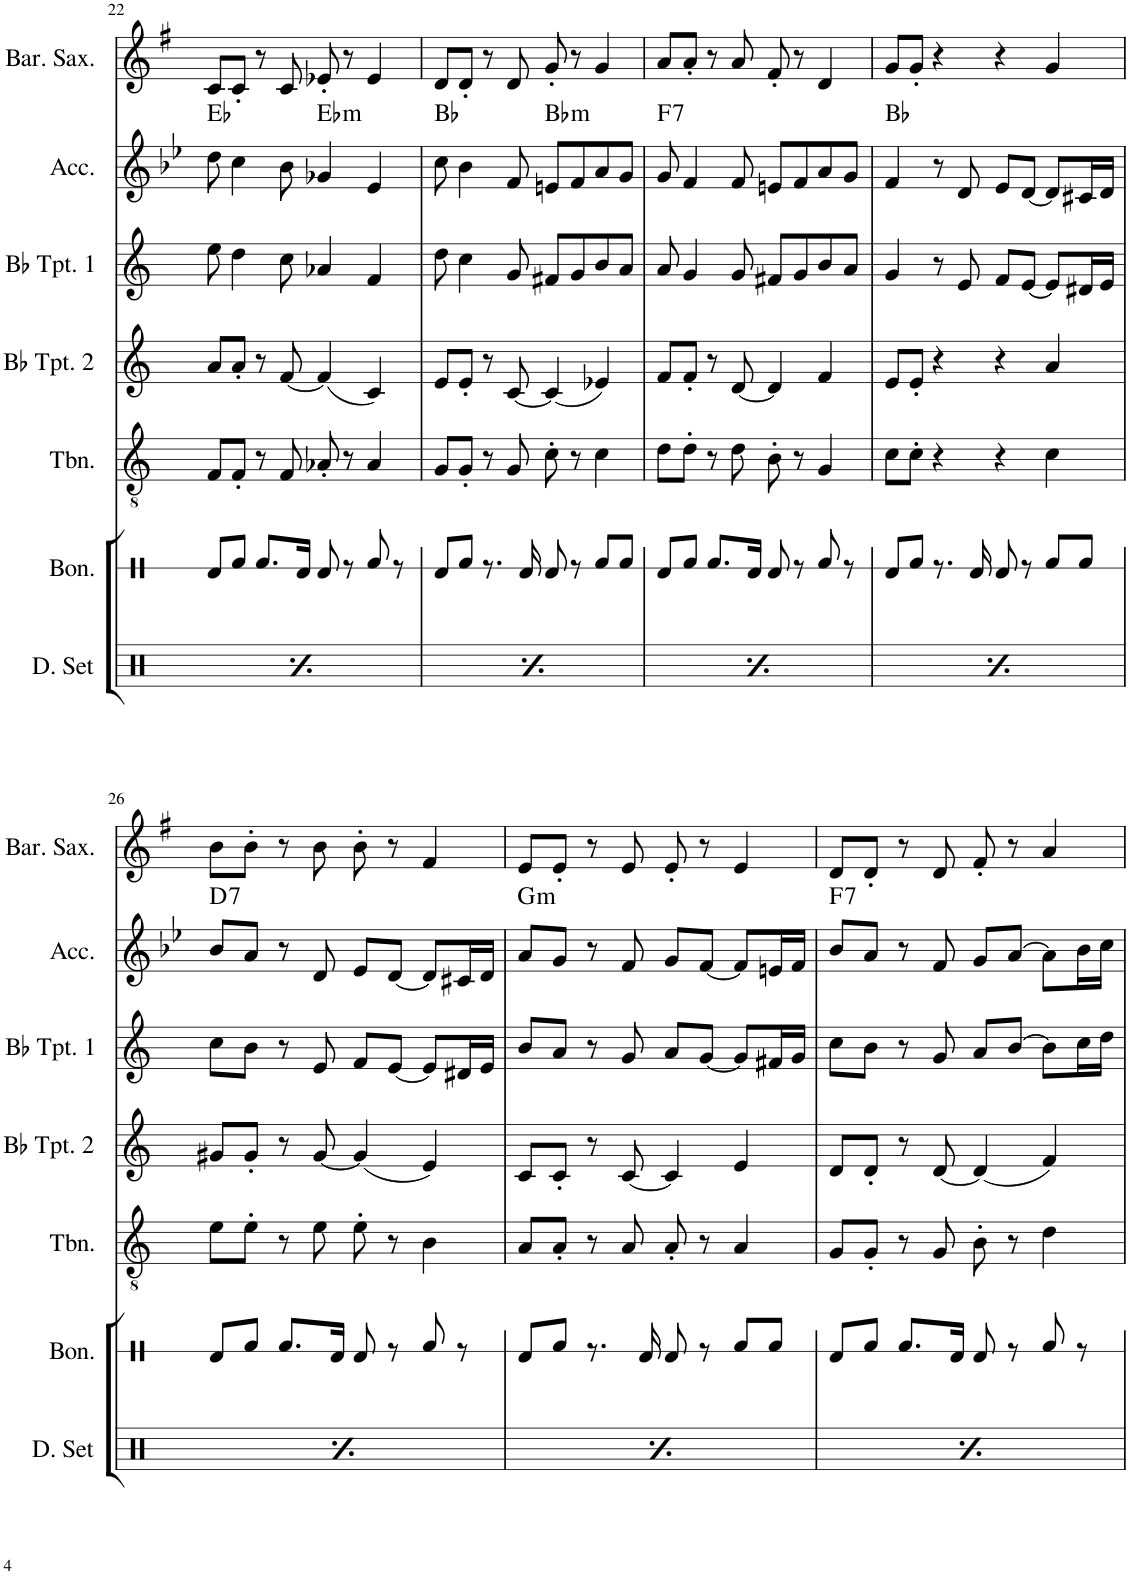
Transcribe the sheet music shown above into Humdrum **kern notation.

**kern	**dynam	**kern	**kern	**kern	**kern	**kern	**harte	**kern
*part7	*part7	*part6	*part5	*part4	*part3	*part2	*part2	*part1
*staff7	*staff7	*staff6	*staff5	*staff4	*staff3	*staff2	*	*staff1
*I"Drumset	*	*I"Bongos	*I"Trombone	*I"Bb Trumpet 2	*I"Bb Trumpet 1	*I"Accordion	*	*I"Baritone Saxophone
*I'D. Set	*	*I'Bon.	*I'Tbn.	*I'Bb Tpt. 2	*I'Bb Tpt. 1	*I'Acc.	*	*I'Bar. Sax.
!!LO:PB:g=z
*clefX	*	*clefX	*clefGv2	*clefG2	*clefG2	*clefG2	*	*clefG2
*	*	*	*Trd1c2	*Trd1c2	*Trd1c2	*	*	*Trd12c21
*k[]	*	*k[]	*k[]	*k[]	*k[]	*k[b-e-]	*	*k[f#]
*M4/4	*	*M4/4	*M4/4	*M4/4	*M4/4	*M4/4	*	*M4/4
=22	=22	=22	=22	=22	=22	=22	=22	=22
*^	*	*	*	*	*	*	*	*
!	!	!LO:DY:b	!	!	!	!	!	!	!
8Rcc/	8Rf\	mf	8Rd/L	8F/L	8a/L	8ee\	8dd\	Eb:maj	8c/L
8r	8r	.	8Rf/J	8F'/J	8a'/J	4dd\	4cc\	.	8c'/J
8Rcc/	8r	.	8.Rf/L	8r	8r	.	.	.	8r
8r	8Rf\	.	.	8F/	[8f/	8cc\	8b-\	.	8c/
.	.	.	16Rd/Jk	.	.	.	.	.	.
!	!	!	!	!	!	!	!	!LO:H:kt=m	!
8Rcc/	8Rf\	.	8Rd/	8A-X'/	(4f/]	4a-X/	4g-X/	Eb:min	8e-X'/
8r	8r	.	8r	8r	.	.	.	.	8r
8Rcc/L	8Rf\	.	8Rf/	4A-/	4c/)	4f/	4e-/	.	4e-/
*tremolo	*	*	*	*	*	*	*	*	*
32Rcc/	8r	.	8r	.	.	.	.	.	.
32Rcc/	.	.	.	.	.	.	.	.	.
32Rcc/	.	.	.	.	.	.	.	.	.
32Rcc/JJJ	.	.	.	.	.	.	.	.	.
*Xtremolo	*	*	*	*	*	*	*	*	*
=23	=23	=23	=23	=23	=23	=23	=23	=23	=23
!	!	!LO:DY:b	!	!	!	!	!	!	!
8Rcc/	8Rf\	mf	8Rd/L	8G/L	8e/L	8dd\	8cc\	Bb:maj	8d/L
8r	8r	.	8Rf/J	8G'/J	8e'/J	4cc\	4b-\	.	8d'/J
8Rcc/	8r	.	8.r	8r	8r	.	.	.	8r
8r	8Rf\	.	.	8G/	[8c/	8g/	8f/	.	8d/
.	.	.	16Rd/	.	.	.	.	.	.
!	!	!	!	!	!	!	!	!LO:H:kt=m	!
8Rcc/	8Rf\	.	8Rd/	8c'\	(4c/]	8f#X/L	8en/L	Bb:min	8g'/
8r	8r	.	8r	8r	.	8g/	8f/	.	8r
8Rcc/L	8Rf\	.	8Rf/L	4c\	4e-X/)	8b/	8a/	.	4g/
*tremolo	*	*	*	*	*	*	*	*	*
32Rcc/	8r	.	8Rf/J	.	.	8a/J	8g/J	.	.
32Rcc/	.	.	.	.	.	.	.	.	.
32Rcc/	.	.	.	.	.	.	.	.	.
32Rcc/JJJ	.	.	.	.	.	.	.	.	.
*Xtremolo	*	*	*	*	*	*	*	*	*
=24	=24	=24	=24	=24	=24	=24	=24	=24	=24
!	!	!LO:DY:b	!	!	!	!	!	!LO:H:kt=7	!
8Rcc/	8Rf\	mf	8Rd/L	8d\L	8f/L	8a/	8g/	F:7	8a/L
8r	8r	.	8Rf/J	8d'\J	8f'/J	4g/	4f/	.	8a'/J
8Rcc/	8r	.	8.Rf/L	8r	8r	.	.	.	8r
8r	8Rf\	.	.	8d\	[8d/	8g/	8f/	.	8a/
.	.	.	16Rd/Jk	.	.	.	.	.	.
8Rcc/	8Rf\	.	8Rd/	8B'\	4d/]	8f#X/L	8en/L	.	8f#'/
8r	8r	.	8r	8r	.	8g/	8f/	.	8r
8Rcc/L	8Rf\	.	8Rf/	4G/	4f/	8b/	8a/	.	4d/
*tremolo	*	*	*	*	*	*	*	*	*
32Rcc/	8r	.	8r	.	.	8a/J	8g/J	.	.
32Rcc/	.	.	.	.	.	.	.	.	.
32Rcc/	.	.	.	.	.	.	.	.	.
32Rcc/JJJ	.	.	.	.	.	.	.	.	.
*Xtremolo	*	*	*	*	*	*	*	*	*
=25	=25	=25	=25	=25	=25	=25	=25	=25	=25
!	!	!LO:DY:b	!	!	!	!	!	!	!
8Rcc/	8Rf\	mf	8Rd/L	8c\L	8e/L	4g/	4f/	Bb:maj	8g/L
8r	8r	.	8Rf/J	8c'\J	8e'/J	.	.	.	8g'/J
8Rcc/	8r	.	8.r	4r	4r	8r	8r	.	4r
8r	8Rf\	.	.	.	.	8e/	8d/	.	.
.	.	.	16Rd/	.	.	.	.	.	.
8Rcc/	8Rf\	.	8Rd/	4r	4r	8f/L	8e-/L	.	4r
8r	8r	.	8r	.	.	[8e/J	[8d/J	.	.
8Rcc/L	8Rf\	.	8Rf/L	4c\	4a/	8e/L]	8d/L]	.	4g/
*tremolo	*	*	*	*	*	*	*	*	*
32Rcc/	8r	.	8Rf/J	.	.	16d#X/L	16c#X/L	.	.
32Rcc/	.	.	.	.	.	.	.	.	.
32Rcc/	.	.	.	.	.	16e/JJ	16d/JJ	.	.
32Rcc/JJJ	.	.	.	.	.	.	.	.	.
*Xtremolo	*	*	*	*	*	*	*	*	*
!!LO:LB:g=z
=26	=26	=26	=26	=26	=26	=26	=26	=26	=26
!	!	!LO:DY:b	!	!	!	!	!	!LO:H:kt=7	!
8Rcc/	8Rf\	mf	8Rd/L	8e\L	8g#X/L	8cc\L	8b-/L	D:7	8b\L
8r	8r	.	8Rf/J	8e'\J	8g#'/J	8b\J	8a/J	.	8b'\J
8Rcc/	8r	.	8.Rf/L	8r	8r	8r	8r	.	8r
8r	8Rf\	.	.	8e\	[8g#/	8e/	8d/	.	8b\
.	.	.	16Rd/Jk	.	.	.	.	.	.
8Rcc/	8Rf\	.	8Rd/	8e'\	(4g#/]	8f/L	8e-/L	.	8b'\
8r	8r	.	8r	8r	.	[8e/J	[8d/J	.	8r
8Rcc/L	8Rf\	.	8Rf/	4B\	4e/)	8e/L]	8d/L]	.	4f#/
*tremolo	*	*	*	*	*	*	*	*	*
32Rcc/	8r	.	8r	.	.	16d#X/L	16c#X/L	.	.
32Rcc/	.	.	.	.	.	.	.	.	.
32Rcc/	.	.	.	.	.	16e/JJ	16d/JJ	.	.
32Rcc/JJJ	.	.	.	.	.	.	.	.	.
*Xtremolo	*	*	*	*	*	*	*	*	*
=27	=27	=27	=27	=27	=27	=27	=27	=27	=27
!	!	!LO:DY:b	!	!	!	!	!	!LO:H:kt=m	!
8Rcc/	8Rf\	mf	8Rd/L	8A/L	8c/L	8b/L	8a/L	G:min	8e/L
8r	8r	.	8Rf/J	8A'/J	8c'/J	8a/J	8g/J	.	8e'/J
8Rcc/	8r	.	8.r	8r	8r	8r	8r	.	8r
8r	8Rf\	.	.	8A/	[8c/	8g/	8f/	.	8e/
.	.	.	16Rd/	.	.	.	.	.	.
8Rcc/	8Rf\	.	8Rd/	8A'/	4c/]	8a/L	8g/L	.	8e'/
8r	8r	.	8r	8r	.	[8g/J	[8f/J	.	8r
8Rcc/L	8Rf\	.	8Rf/L	4A/	4e/	8g/L]	8f/L]	.	4e/
*tremolo	*	*	*	*	*	*	*	*	*
32Rcc/	8r	.	8Rf/J	.	.	16f#X/L	16en/L	.	.
32Rcc/	.	.	.	.	.	.	.	.	.
32Rcc/	.	.	.	.	.	16g/JJ	16f/JJ	.	.
32Rcc/JJJ	.	.	.	.	.	.	.	.	.
*Xtremolo	*	*	*	*	*	*	*	*	*
=28	=28	=28	=28	=28	=28	=28	=28	=28	=28
!	!	!LO:DY:b	!	!	!	!	!	!LO:H:kt=7	!
8Rcc/	8Rf\	mf	8Rd/L	8G/L	8d/L	8cc\L	8b-/L	F:7	8d/L
8r	8r	.	8Rf/J	8G'/J	8d'/J	8b\J	8a/J	.	8d'/J
8Rcc/	8r	.	8.Rf/L	8r	8r	8r	8r	.	8r
8r	8Rf\	.	.	8G/	[8d/	8g/	8f/	.	8d/
.	.	.	16Rd/Jk	.	.	.	.	.	.
8Rcc/	8Rf\	.	8Rd/	8B'\	(4d/]	8a/L	8g/L	.	8f#'/
8r	8r	.	8r	8r	.	[8b/J	[8a/J	.	8r
8Rcc/L	8Rf\	.	8Rf/	4d\	4f/)	8b\L]	8a\L]	.	4a/
*tremolo	*	*	*	*	*	*	*	*	*
32Rcc/	8r	.	8r	.	.	16cc\L	16b-\L	.	.
32Rcc/	.	.	.	.	.	.	.	.	.
32Rcc/	.	.	.	.	.	16dd\JJ	16cc\JJ	.	.
32Rcc/JJJ	.	.	.	.	.	.	.	.	.
*Xtremolo	*	*	*	*	*	*	*	*	*
*v	*v	*	*	*	*	*	*	*	*
=	=	=	=	=	=	=	=	=
*-	*-	*-	*-	*-	*-	*-	*-	*-
